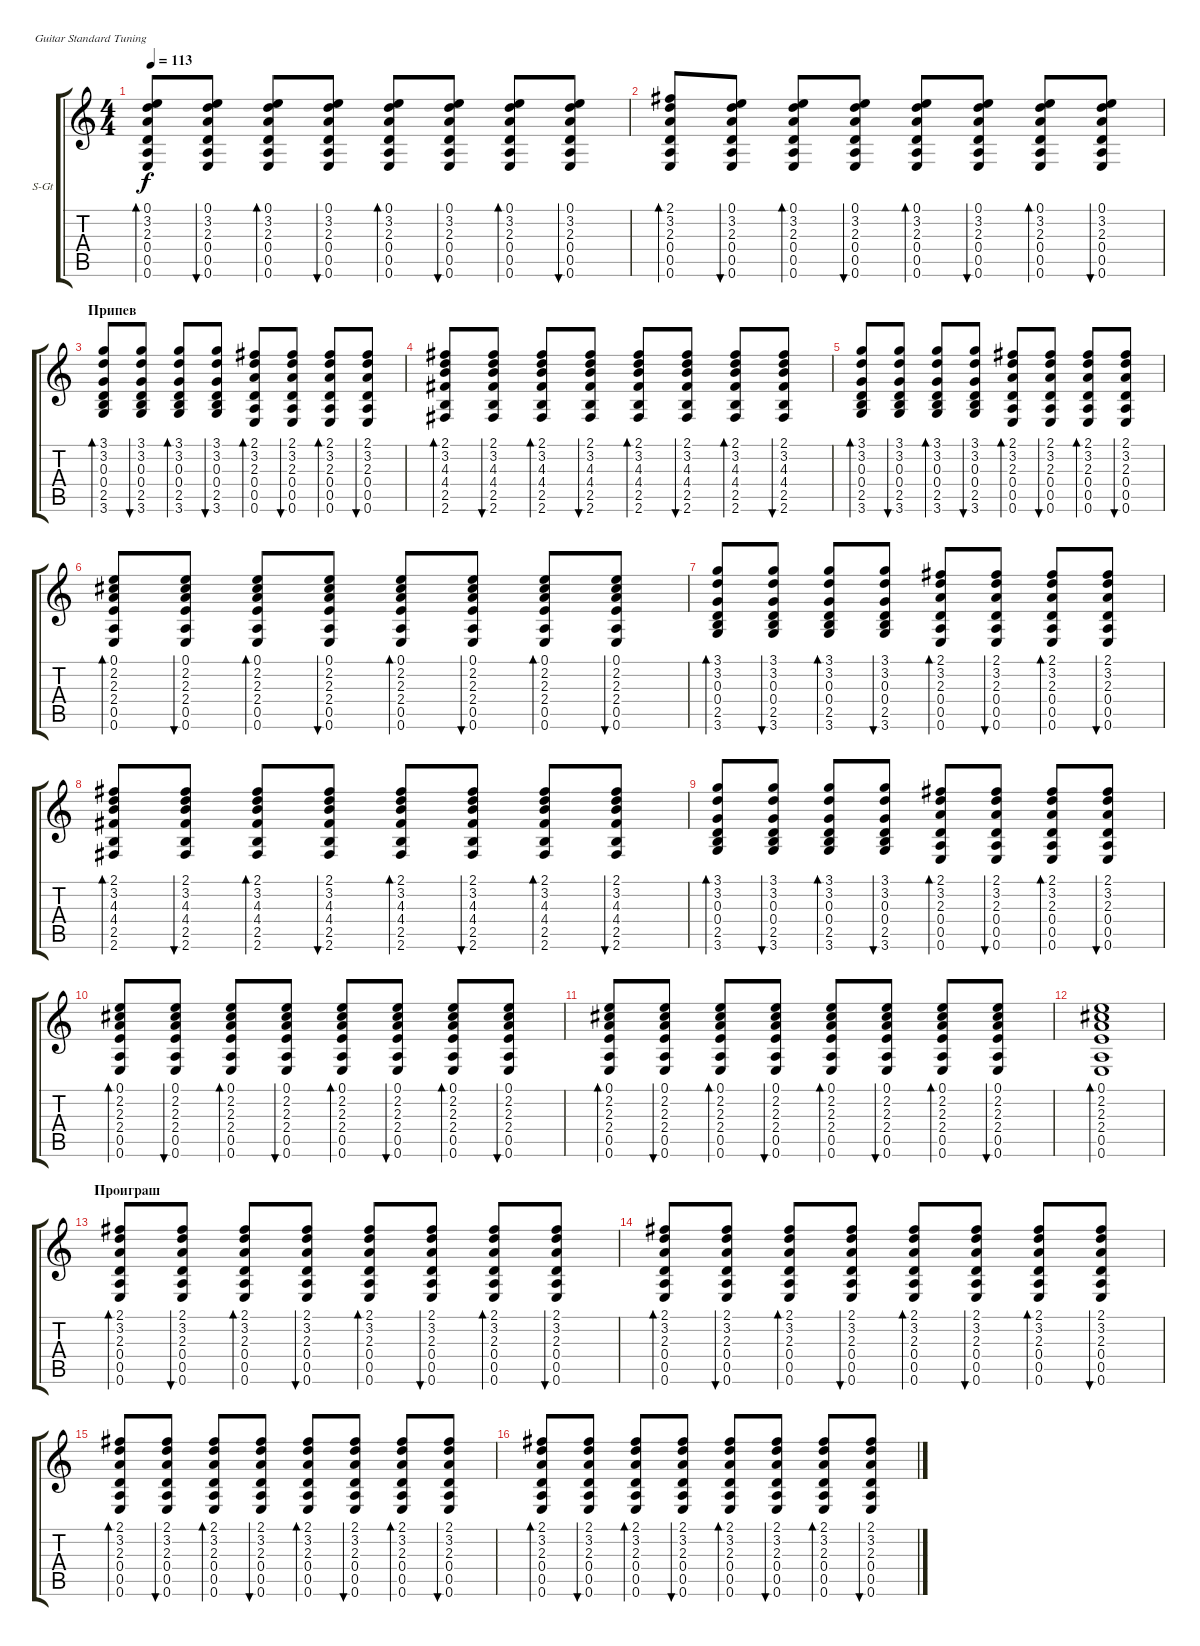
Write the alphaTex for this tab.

\defaultSystemsLayout 4
\bracketExtendMode groupsimilarinstruments
\firstSystemTrackNameOrientation horizontal
\otherSystemsTrackNameOrientation horizontal
\track ("В. Бутусов (гитара)" "S-Gt") {instrument acousticguitarsteel}
\staff {score tabs}
\tuning (E4 B3 G3 D3 A2 E2)
\ts (4 4)
\tempo 113
\clef g2
\ks c
(0.1 3.2 2.3 0.4 0.5 0.6).8{bd 37 dy f} (0.1 3.2 2.3 0.4 0.5 0.6).8{bu 36} (0.1 3.2 2.3 0.4 0.5 0.6).8{bd 37} (0.1 3.2 2.3 0.4 0.5 0.6).8{bu 36} (0.1 3.2 2.3 0.4 0.5 0.6).8{bd 37} (0.1 3.2 2.3 0.4 0.5 0.6).8{bu 36} (0.1 3.2 2.3 0.4 0.5 0.6).8{bd 37} (0.1 3.2 2.3 0.4 0.5 0.6).8{bu 36} |
(2.1 3.2 2.3 0.4 0.5 0.6).8{bd 37} (0.1 3.2 2.3 0.4 0.5 0.6).8{bu 36} (0.1 3.2 2.3 0.4 0.5 0.6).8{bd 37} (0.1 3.2 2.3 0.4 0.5 0.6).8{bu 36} (0.1 3.2 2.3 0.4 0.5 0.6).8{bd 37} (0.1 3.2 2.3 0.4 0.5 0.6).8{bu 36} (0.1 3.2 2.3 0.4 0.5 0.6).8{bd 37} (0.1 3.2 2.3 0.4 0.5 0.6).8{bu 36} |
\section ("" "Припев")
(3.1 3.2 0.3 0.4 2.5 3.6).8{bd 37} (3.1 3.2 0.3 0.4 2.5 3.6).8{bu 36} (3.1 3.2 0.3 0.4 2.5 3.6).8{bd 37} (3.1 3.2 0.3 0.4 2.5 3.6).8{bu 36} (2.1 3.2 2.3 0.4 0.5 0.6).8{bd 37} (2.1 3.2 2.3 0.4 0.5 0.6).8{bu 36} (2.1 3.2 2.3 0.4 0.5 0.6).8{bd 37} (2.1 3.2 2.3 0.4 0.5 0.6).8{bu 36} |
(2.1 3.2 4.3 4.4 2.5 2.6).8{bd 37} (2.1 3.2 4.3 4.4 2.5 2.6).8{bu 36} (2.1 3.2 4.3 4.4 2.5 2.6).8{bd 37} (2.1 3.2 4.3 4.4 2.5 2.6).8{bu 36} (2.1 3.2 4.3 4.4 2.5 2.6).8{bd 37} (2.1 3.2 4.3 4.4 2.5 2.6).8{bu 36} (2.1 3.2 4.3 4.4 2.5 2.6).8{bd 37} (2.1 3.2 4.3 4.4 2.5 2.6).8{bu 36} |
(3.1 3.2 0.3 0.4 2.5 3.6).8{bd 37} (3.1 3.2 0.3 0.4 2.5 3.6).8{bu 36} (3.1 3.2 0.3 0.4 2.5 3.6).8{bd 37} (3.1 3.2 0.3 0.4 2.5 3.6).8{bu 36} (2.1 3.2 2.3 0.4 0.5 0.6).8{bd 37} (2.1 3.2 2.3 0.4 0.5 0.6).8{bu 36} (2.1 3.2 2.3 0.4 0.5 0.6).8{bd 37} (2.1 3.2 2.3 0.4 0.5 0.6).8{bu 36} |
(0.1 2.2 2.3 2.4 0.5 0.6).8{bd 37} (0.1 2.2 2.3 2.4 0.5 0.6).8{bu 36} (0.1 2.2 2.3 2.4 0.5 0.6).8{bd 37} (0.1 2.2 2.3 2.4 0.5 0.6).8{bu 36} (0.1 2.2 2.3 2.4 0.5 0.6).8{bd 37} (0.1 2.2 2.3 2.4 0.5 0.6).8{bu 36} (0.1 2.2 2.3 2.4 0.5 0.6).8{bd 37} (0.1 2.2 2.3 2.4 0.5 0.6).8{bu 36} |
(3.1 3.2 0.3 0.4 2.5 3.6).8{bd 37} (3.1 3.2 0.3 0.4 2.5 3.6).8{bu 36} (3.1 3.2 0.3 0.4 2.5 3.6).8{bd 37} (3.1 3.2 0.3 0.4 2.5 3.6).8{bu 36} (2.1 3.2 2.3 0.4 0.5 0.6).8{bd 37} (2.1 3.2 2.3 0.4 0.5 0.6).8{bu 36} (2.1 3.2 2.3 0.4 0.5 0.6).8{bd 37} (2.1 3.2 2.3 0.4 0.5 0.6).8{bu 36} |
(2.1 3.2 4.3 4.4 2.5 2.6).8{bd 37} (2.1 3.2 4.3 4.4 2.5 2.6).8{bu 36} (2.1 3.2 4.3 4.4 2.5 2.6).8{bd 37} (2.1 3.2 4.3 4.4 2.5 2.6).8{bu 36} (2.1 3.2 4.3 4.4 2.5 2.6).8{bd 37} (2.1 3.2 4.3 4.4 2.5 2.6).8{bu 36} (2.1 3.2 4.3 4.4 2.5 2.6).8{bd 37} (2.1 3.2 4.3 4.4 2.5 2.6).8{bu 36} |
(3.1 3.2 0.3 0.4 2.5 3.6).8{bd 37} (3.1 3.2 0.3 0.4 2.5 3.6).8{bu 36} (3.1 3.2 0.3 0.4 2.5 3.6).8{bd 37} (3.1 3.2 0.3 0.4 2.5 3.6).8{bu 36} (2.1 3.2 2.3 0.4 0.5 0.6).8{bd 37} (2.1 3.2 2.3 0.4 0.5 0.6).8{bu 36} (2.1 3.2 2.3 0.4 0.5 0.6).8{bd 37} (2.1 3.2 2.3 0.4 0.5 0.6).8{bu 36} |
(0.1 2.2 2.3 2.4 0.5 0.6).8{bd 37} (0.1 2.2 2.3 2.4 0.5 0.6).8{bu 36} (0.1 2.2 2.3 2.4 0.5 0.6).8{bd 37} (0.1 2.2 2.3 2.4 0.5 0.6).8{bu 36} (0.1 2.2 2.3 2.4 0.5 0.6).8{bd 37} (0.1 2.2 2.3 2.4 0.5 0.6).8{bu 36} (0.1 2.2 2.3 2.4 0.5 0.6).8{bd 37} (0.1 2.2 2.3 2.4 0.5 0.6).8{bu 36} |
(0.1 2.2 2.3 2.4 0.5 0.6).8{bd 37} (0.1 2.2 2.3 2.4 0.5 0.6).8{bu 36} (0.1 2.2 2.3 2.4 0.5 0.6).8{bd 37} (0.1 2.2 2.3 2.4 0.5 0.6).8{bu 36} (0.1 2.2 2.3 2.4 0.5 0.6).8{bd 37} (0.1 2.2 2.3 2.4 0.5 0.6).8{bu 36} (0.1 2.2 2.3 2.4 0.5 0.6).8{bd 37} (0.1 2.2 2.3 2.4 0.5 0.6).8{bu 36} |
(0.1 2.2 2.3 2.4 0.5 0.6).1{bd 37} |
\section ("" "Проиграш")
(2.1 3.2 2.3 0.4 0.5 0.6).8{bd 37} (2.1 3.2 2.3 0.4 0.5 0.6).8{bu 36} (2.1 3.2 2.3 0.4 0.5 0.6).8{bd 37} (2.1 3.2 2.3 0.4 0.5 0.6).8{bu 36} (2.1 3.2 2.3 0.4 0.5 0.6).8{bd 37} (2.1 3.2 2.3 0.4 0.5 0.6).8{bu 36} (2.1 3.2 2.3 0.4 0.5 0.6).8{bd 37} (2.1 3.2 2.3 0.4 0.5 0.6).8{bu 36} |
(2.1 3.2 2.3 0.4 0.5 0.6).8{bd 37} (2.1 3.2 2.3 0.4 0.5 0.6).8{bu 36} (2.1 3.2 2.3 0.4 0.5 0.6).8{bd 37} (2.1 3.2 2.3 0.4 0.5 0.6).8{bu 36} (2.1 3.2 2.3 0.4 0.5 0.6).8{bd 37} (2.1 3.2 2.3 0.4 0.5 0.6).8{bu 36} (2.1 3.2 2.3 0.4 0.5 0.6).8{bd 37} (2.1 3.2 2.3 0.4 0.5 0.6).8{bu 36} |
(2.1 3.2 2.3 0.4 0.5 0.6).8{bd 37} (2.1 3.2 2.3 0.4 0.5 0.6).8{bu 36} (2.1 3.2 2.3 0.4 0.5 0.6).8{bd 37} (2.1 3.2 2.3 0.4 0.5 0.6).8{bu 36} (2.1 3.2 2.3 0.4 0.5 0.6).8{bd 37} (2.1 3.2 2.3 0.4 0.5 0.6).8{bu 36} (2.1 3.2 2.3 0.4 0.5 0.6).8{bd 37} (2.1 3.2 2.3 0.4 0.5 0.6).8{bu 36} |
(2.1 3.2 2.3 0.4 0.5 0.6).8{bd 37} (2.1 3.2 2.3 0.4 0.5 0.6).8{bu 36} (2.1 3.2 2.3 0.4 0.5 0.6).8{bd 37} (2.1 3.2 2.3 0.4 0.5 0.6).8{bu 36} (2.1 3.2 2.3 0.4 0.5 0.6).8{bd 37} (2.1 3.2 2.3 0.4 0.5 0.6).8{bu 36} (2.1 3.2 2.3 0.4 0.5 0.6).8{bd 37} (2.1 3.2 2.3 0.4 0.5 0.6).8{bu 36}
